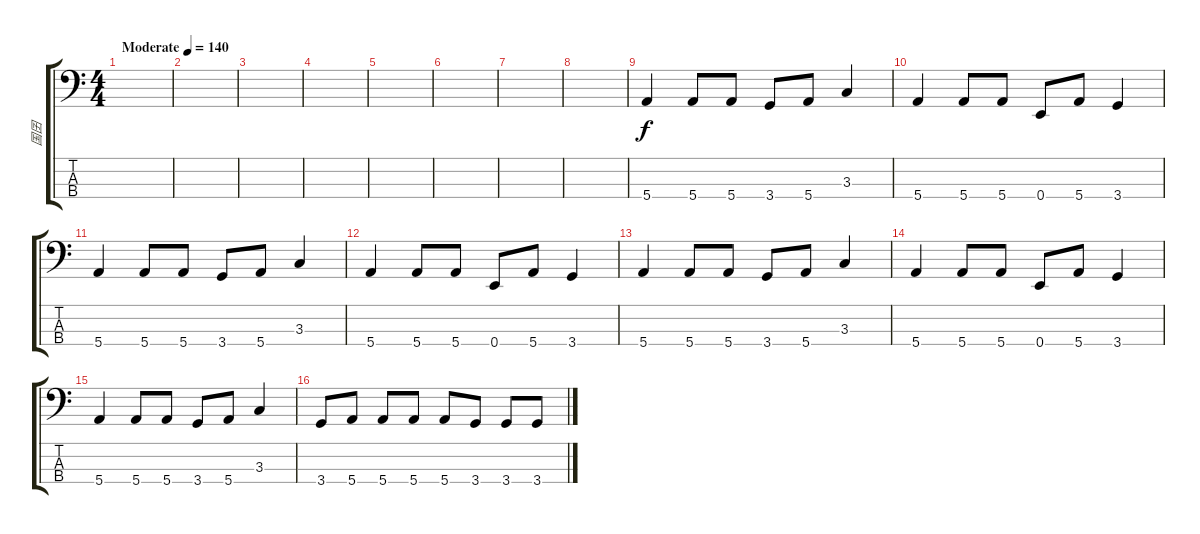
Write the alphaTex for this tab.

\track ("国囝" "国囝") {instrument electricbassfinger}
\staff {score tabs}
\tuning (G2 D2 A1 E1) {hide}
\ts (4 4)
\tempo (140 "Moderate")
\clef f4
\ks c
|
|
|
|
|
|
|
|
5.4.4 5.4.8 5.4.8 3.4.8 5.4.8 3.3.4 |
5.4.4 5.4.8 5.4.8 0.4.8 5.4.8 3.4.4 |
5.4.4 5.4.8 5.4.8 3.4.8 5.4.8 3.3.4 |
5.4.4 5.4.8 5.4.8 0.4.8 5.4.8 3.4.4 |
5.4.4 5.4.8 5.4.8 3.4.8 5.4.8 3.3.4 |
5.4.4 5.4.8 5.4.8 0.4.8 5.4.8 3.4.4 |
5.4.4 5.4.8 5.4.8 3.4.8 5.4.8 3.3.4 |
3.4.8 5.4.8 5.4.8 5.4.8 5.4.8 3.4.8 3.4.8 3.4.8
